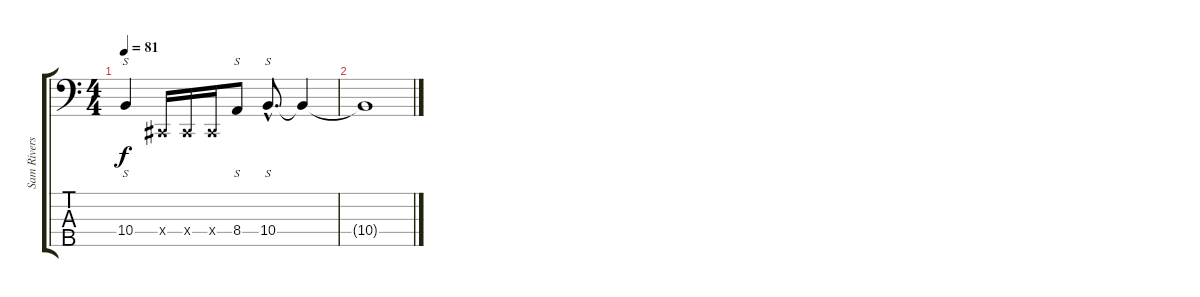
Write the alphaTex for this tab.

\track ("Sam Rivers" "Sam Rivers") {instrument slapbass1}
\staff {score tabs}
\tuning (E2 B1 Gb1 Db1 Ab0) {hide}
\ts (4 4)
\tempo 81
\clef f4
\ks c
10.4.4{s dy f} 0.4{x}.16 0.4{x}.16 0.4{x}.16 8.4.8{s} 10.4{hac}.8{s d} 10.4{t}.4 |
10.4{t}.1
